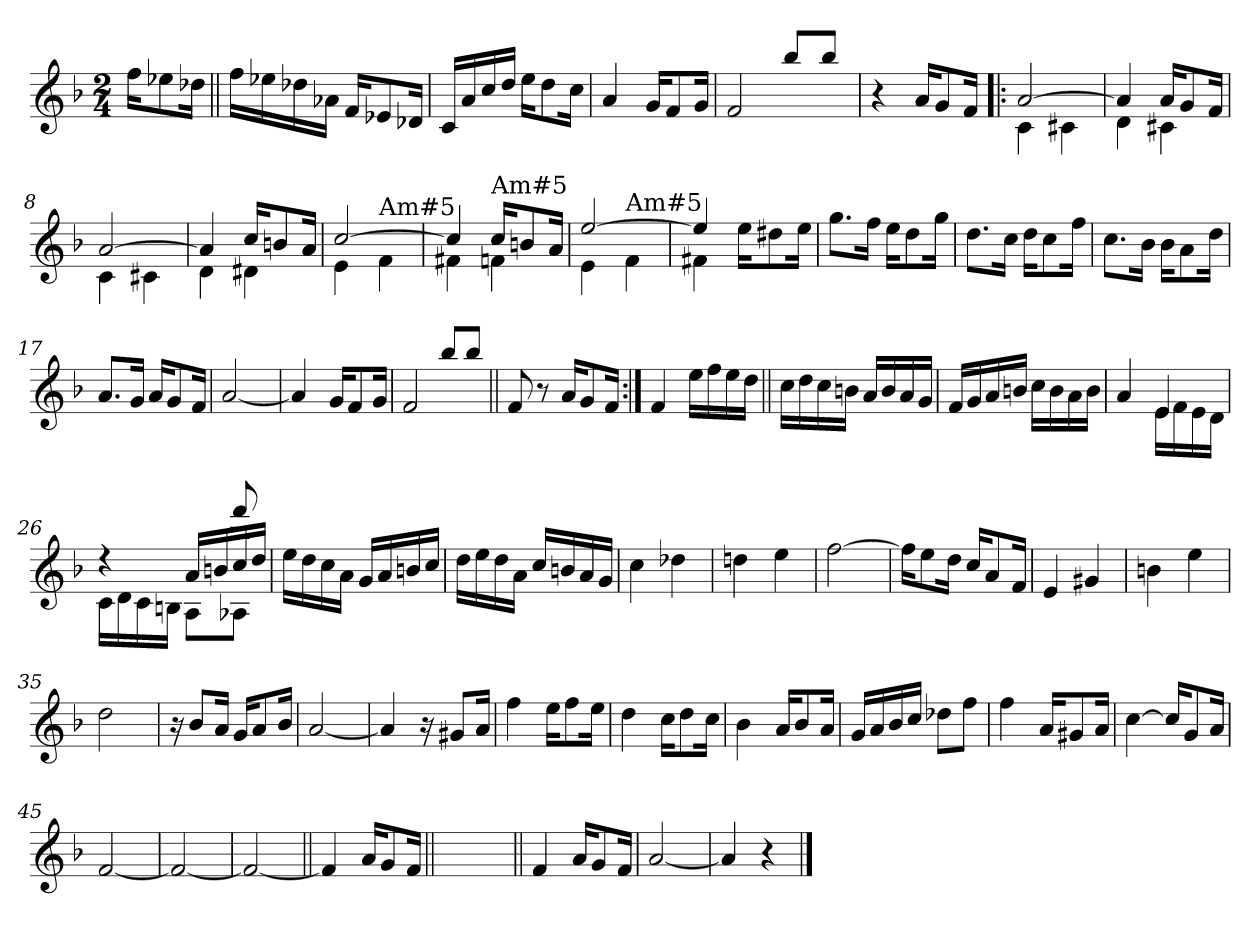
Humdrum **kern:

**kern
*part1
*staff1
*clefG2
*k[b-]
*F:
*M2/4
=
16ff\KL
8ee-X\
16dd-X\Jk
=1||
16ff\LL
16ee-X\
16dd-X\
16a-X\JJ
16f/KL
8e-X/
16d-X/Jk
=2
16c/LL
16a/
16cc/
16dd/JJ
16ee\KL
8dd\
16cc\Jk
=3
4a/
16g/KL
8f/
16g/Jk
=4
*^
*	*^
2f/	8ryy	4ryy
.	8ryy	.
.	16ryy	8bb-!/L
.	16ryy	.
.	16ryy	8bb-!/J
.	16ryy	.
*v	*v	*v
!!LO:LB:g=z
=5
4r
16a/KL
8g/
16f/Jk
=6!|:
*^
[>2a/	4c\
.	4c#X\
=7	=7
4a/]	4d\
16a/KL	4c#X\
8g/	.
16f/Jk	.
=8	=8
[>2a/	4c\
.	4c#X\
=9	=9
4a/]	4d\
16cc/KL	4d#X\
8bn/	.
16a/Jk	.
!!LO:LB:g=z	!!
=10	=10
[>2cc/	4e\
!	!LO:TX:a:t=Am#5
.	4f\
=11	=11
4cc/]	4f#X\
!LO:TX:a:t=Am#5	!
16cc/KL	4fn\
8bn/	.
16a/Jk	.
=12	=12
[>2ee/	4e\
!	!LO:TX:a:t=Am#5
.	4f\
=13	=13
4ee/]	4f#X\
16ee\KL	4ryy
8dd#X\	.
16ee\Jk	.
*v	*v
=14
8.gg\L
16ff\Jk
16ee\KL
8dd\
16gg\Jk
!!LO:LB:g=z
=15
8.dd\L
16cc\Jk
16dd\KL
8cc\
16ff\Jk
=16
8.cc\L
16b-\Jk
16b-\KL
8a\
16dd\Jk
=17
8.a/L
16g/Jk
16a/KL
8g/
16f/Jk
=18
[2a/
=19
4a/]
16g/KL
8f/
16g/Jk
!!LO:LB:g=z
=20
*^
2f/	4ryy
.	8bb-!/L
.	8bb-!/J
*v	*v
=21||
8f/
8r
16a/KL
8g/
16f/Jk
=22:|!
4f/
16ee\LL
16ff\
16ee\
16dd\JJ
=23||
16cc\LL
16dd\
16cc\
16bn\JJ
16a/LL
16b/
16a/
16g/JJ
!!LO:LB:g=z
=24
16f/LL
16g/
16a/
16bn/JJ
16cc\LL
16b\
16a\
16b\JJ
=25
*^
4a/	4ryy
4e/	16e!\LL
.	16f!\
.	16e!\
.	16d!\JJ
=26	=26
*	*^
4rdd	16c!\LL	4.ryy
.	16d!\	.
.	16c!\	.
.	16Bn!\JJ	.
16a/LL	8A!\L	.
16bn/	.	.
16cc/	8A-X!\J	8fff!/
16dd/JJ	.	.
*v	*v	*v
=27
16ee\LL
16dd\
16cc\
16a\JJ
16g/LL
16a/
16bn/
16cc/JJ
!!LO:LB:g=z
=28
16dd\LL
16ee\
16dd\
16a\JJ
16cc/LL
16bn/
16a/
16g/JJ
=29
4cc\
4dd-X\
=30
4ddn\
4ee\
=31
[2ff\
=32
16ff\KL]
8ee\
16dd\Jk
16cc/KL
8a/
16f/Jk
!!LO:LB:g=z
=33
4e/
4g#X/
=34
4bn\
4ee\
=35
2dd\
=36
16r
8b-/L
16a/Jk
16g/KL
8a/
16b-/Jk
=37
[2a/
!!LO:LB:g=z
=38
4a/]
16r
8g#X/L
16a/Jk
=39
4ff\
16ee\KL
8ff\
16ee\Jk
=40
4dd\
16cc\KL
8dd\
16cc\Jk
=41
4b-\
16a/KL
8b-/
16a/Jk
=42
16g/LL
16a/
16b-/
16cc/JJ
8dd-X\L
8ff\J
!!LO:PB:g=z
=43
4ff\
16a/KL
8g#X/
16a/Jk
=44
[4cc\
16cc/KL]
8g/
16a/Jk
=45
[<2f/
=46
2f/_
=47
2f/_
!!LO:LB:g=z
=48||
4f/]
16a/KL
8g/
16f/Jk
=48X1||
*stria0
2ryy
=49||
*stria5
4f/
16a/KL
8g/
16f/Jk
=50
[2a/
=51
4a/]
4r
==
*-
